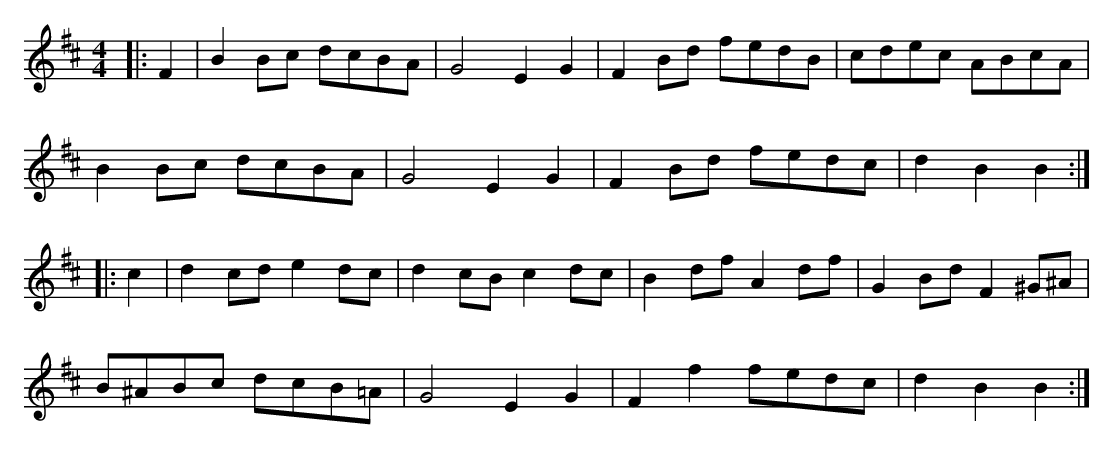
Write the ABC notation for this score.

X:1
M:4/4
K:Bmin
|:F2|B2Bc dcBA|G4 E2G2|F2Bd fedB|cdec ABcA|
B2Bc dcBA|G4 E2G2|F2Bd fedc|d2B2 B2:|
|:c2|d2cd e2dc|d2cB c2dc|B2df A2df|G2Bd F2^G^A|
B^ABc dcB=A|G4 E2G2|F2f2 fedc|d2B2 B2:|
